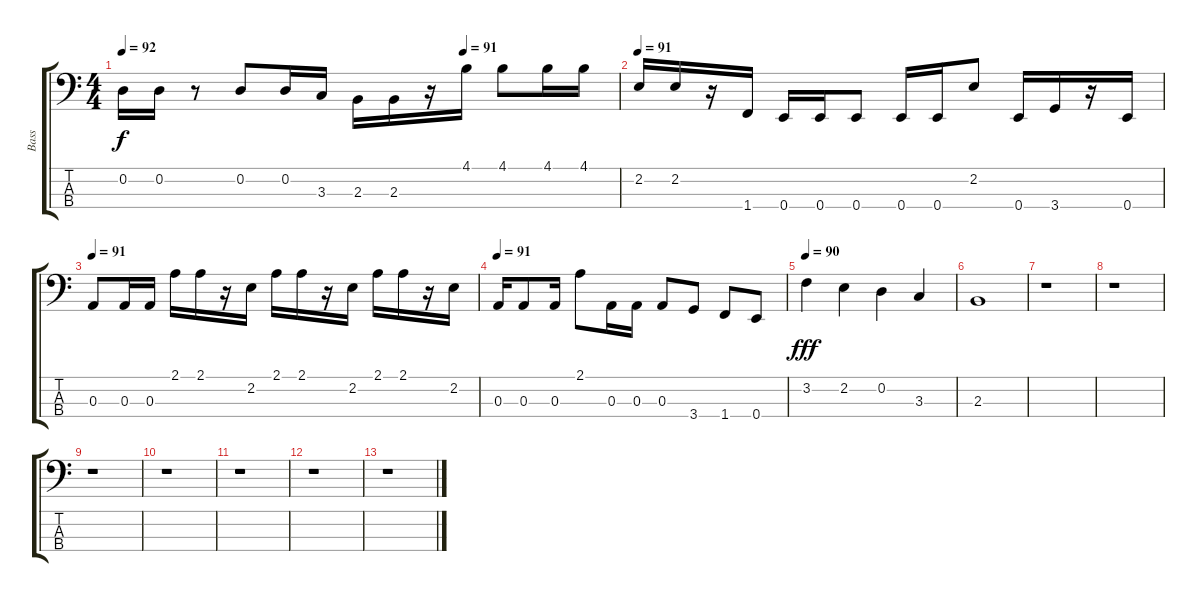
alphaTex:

\track ("Bass" "Bass") {instrument electricbassfinger}
\staff {score tabs}
\tuning (G2 D2 A1 E1) {hide}
\ts (4 4)
\tempo 92
\tempo (91 0.6875)
\clef f4
\ks c
0.2.16{dy f} 0.2.16 r.8 0.2.8 0.2.16 3.3.16 2.3.16 2.3.16 r.16 4.1.16 4.1.8 4.1.16 4.1.16 |
\tempo 91
2.2.16 2.2.16 r.16 1.4.16 0.4.16 0.4.16 0.4.8 0.4.16 0.4.16 2.2.8 0.4.16 3.4.16 r.16 0.4.16 |
\tempo 91
0.3.8 0.3.16 0.3.16 2.1.16 2.1.16 r.16 2.2.16 2.1.16 2.1.16 r.16 2.2.16 2.1.16 2.1.16 r.16 2.2.16 |
\tempo 91
0.3.16 0.3.8 0.3.16 2.1.8 0.3.16 0.3.16 0.3.8 3.4.8 1.4.8 0.4.8 |
\tempo 90
3.2.4{dy fff} 2.2.4 0.2.4 3.3.4 |
2.3.1 |
r.1 |
r.1 |
r.1 |
r.1 |
r.1 |
r.1 |
r.1
